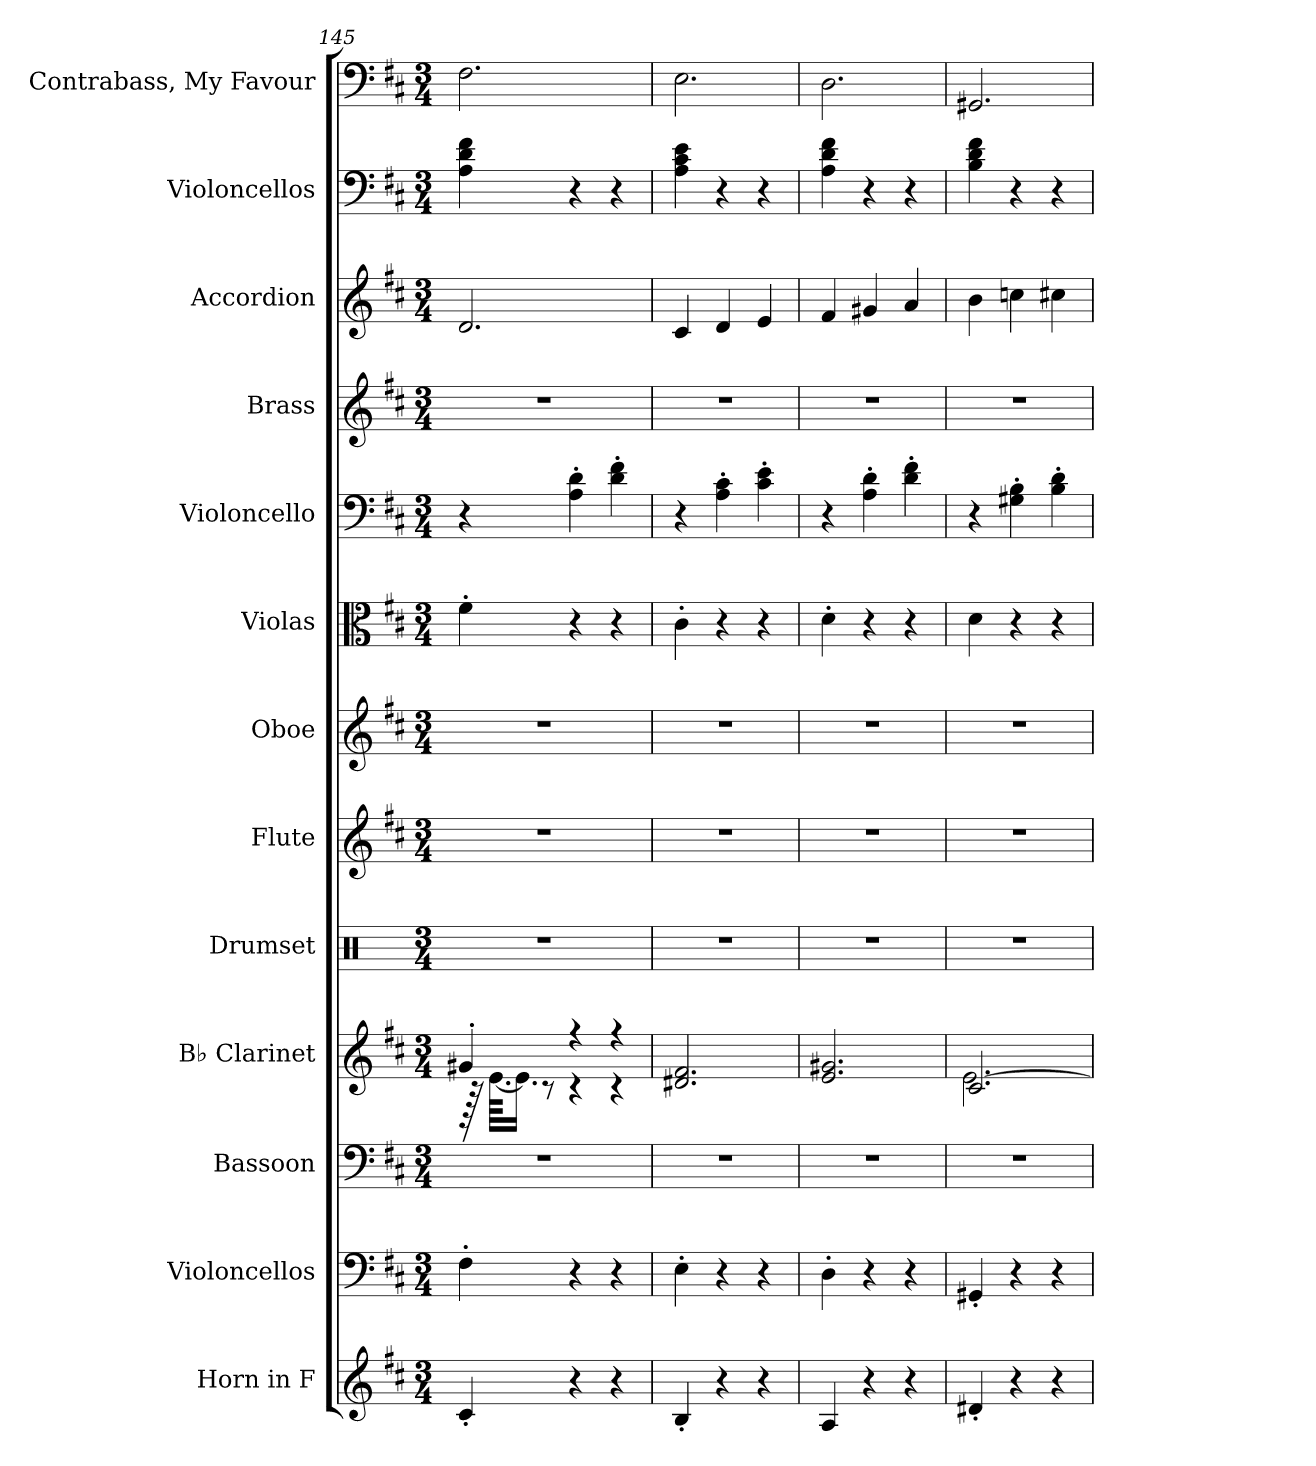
**kern	**kern	**kern	**kern	**kern	**kern	**kern	**kern	**kern	**kern	**kern	**kern	**kern
*part13	*part12	*part11	*part10	*part9	*part8	*part7	*part6	*part5	*part4	*part3	*part2	*part1
*staff13	*staff12	*staff11	*staff10	*staff9	*staff8	*staff7	*staff6	*staff5	*staff4	*staff3	*staff2	*staff1
*I"Horn in F	*I"Violoncellos	*I"Bassoon	*I"B♭ Clarinet	*I"Drumset	*I"Flute	*I"Oboe	*I"Violas	*I"Violoncello	*I"Brass	*I"Accordion	*I"Violoncellos	*I"Contrabass, My Favour
*	*I'Vcs.	*I'Bsn.	*I'B♭ Cl.	*I'D. Set	*I'Fl.	*I'Ob.	*I'Vlas.	*I'Vc.	*I'Br.	*I'Acc.	*I'Vcs.	*I'Cb.
*clefG2	*clefF4	*clefF4	*clefG2	*clefX	*clefG2	*clefG2	*clefC3	*clefF4	*clefG2	*clefG2	*clefF4	*clefF4
*ITrd4c7	*	*	*ITrd1c2	*	*	*	*	*	*	*	*	*ITrd7c12
*k[f#]	*k[f#c#]	*k[f#c#]	*k[]	*k[]	*k[f#c#]	*k[f#c#]	*k[f#c#]	*k[f#c#]	*k[f#c#]	*k[f#c#]	*k[f#c#]	*k[f#c#]
*M3/4	*M3/4	*M3/4	*M3/4	*M3/4	*M3/4	*M3/4	*M3/4	*M3/4	*M3/4	*M3/4	*M3/4	*M3/4
=145	=145	=145	=145	=145	=145	=145	=145	=145	=145	=145	=145	=145
*	*	*	*^	*	*	*	*	*	*	*	*	*
4F#'/	4F#'\	2.r	4f#X'/	128r	2.r	2.r	2.r	4f#'\	4r	2.r	2.d/	4A\ 4d\ 4f#\	2.FF#\
.	.	.	.	[64.d\KKLL	.	.	.	.	.	.	.	.	.
.	.	.	.	16.d\JJ]	.	.	.	.	.	.	.	.	.
.	.	.	.	8r	.	.	.	.	.	.	.	.	.
4r	4r	.	4r	4r	.	.	.	4r	4A\' 4d\'	.	.	4r	.
4r	4r	.	4r	4r	.	.	.	4r	4d\' 4f#\'	.	.	4r	.
*	*	*	*v	*v	*	*	*	*	*	*	*	*	*
=146	=146	=146	=146	=146	=146	=146	=146	=146	=146	=146	=146	=146
4E'/	4E'\	2.r	2.c#X/ 2.e/	2.r	2.r	2.r	4c#'\	4r	2.r	4c#/	4A\ 4c#\ 4e\	2.EE\
4r	4r	.	.	.	.	.	4r	4A\' 4c#\'	.	4d/	4r	.
4r	4r	.	.	.	.	.	4r	4c#\' 4e\'	.	4e/	4r	.
=147	=147	=147	=147	=147	=147	=147	=147	=147	=147	=147	=147	=147
4D/	4D'\	2.r	2.d/ 2.f#X/	2.r	2.r	2.r	4d'\	4r	2.r	4f#/	4A\ 4d\ 4f#\	2.DD\
4r	4r	.	.	.	.	.	4r	4A\' 4d\'	.	4g#X/	4r	.
4r	4r	.	.	.	.	.	4r	4d\' 4f#\'	.	4a/	4r	.
=148	=148	=148	=148	=148	=148	=148	=148	=148	=148	=148	=148	=148
*	*	*	*^	*	*	*	*	*	*	*	*	*
4G#X'/	4GG#X'/	2.r	[2.B/	2.d\	2.r	2.r	2.r	4d\	4r	2.r	4b\	4B\ 4d\ 4f#\	2.GGG#X/
4r	4r	.	.	.	.	.	.	4r	4G#X\' 4B\'	.	4ccn\	4r	.
4r	4r	.	.	.	.	.	.	4r	4B\' 4d\'	.	4cc#X\	4r	.
*	*	*	*v	*v	*	*	*	*	*	*	*	*	*
=	=	=	=	=	=	=	=	=	=	=	=	=
*-	*-	*-	*-	*-	*-	*-	*-	*-	*-	*-	*-	*-
